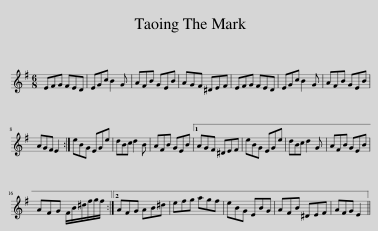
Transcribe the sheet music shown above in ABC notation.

X:1
L:1/8
M:6/8
I:linebreak $
K:Emin
V:1 treble
V:1
 EFG FED | EGc B2 G | AFB GEB | AGF ^DEF | EFG FED | %5
 EGc B2 G | AFB GEB |$ AGF E2 :| eBG EGe | dBc d2 B | %10
 AFB GEB |1 AGF ^DEF | eBG EGe | dBc d2 G | AFB GEB |$ %15
 AFG F/B/^d/f/g/f/ :|2 AFG AB^d | efg agf | eBG EBG | AFB ^DEF | %20
 AFG E2 || %21
